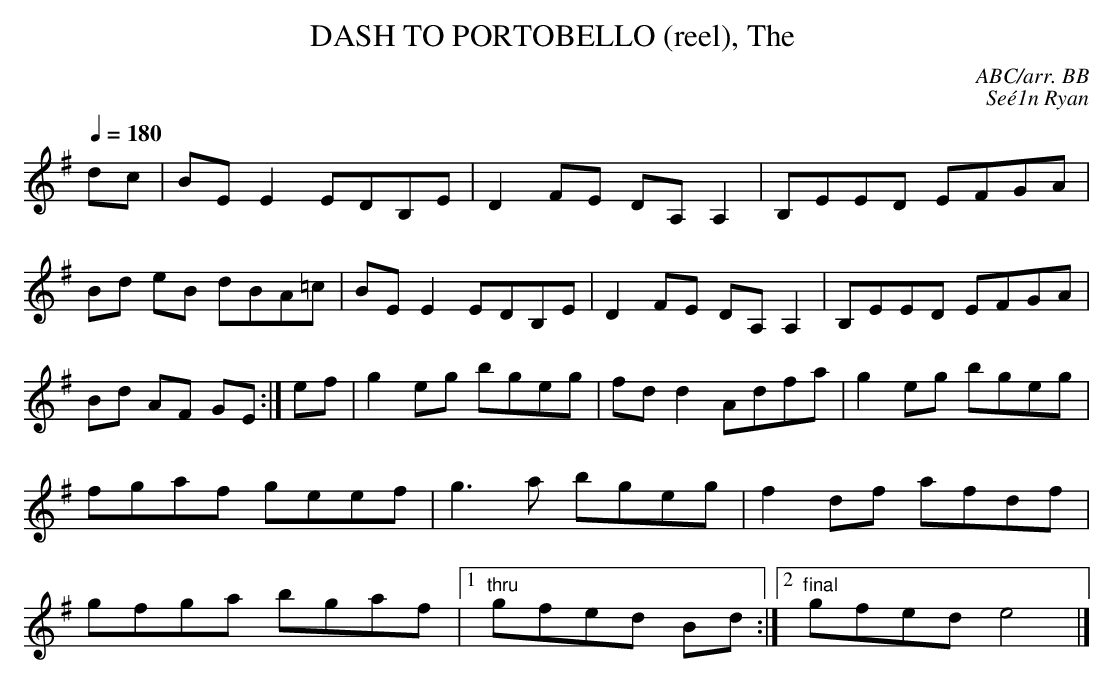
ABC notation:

X:1
T:DASH TO PORTOBELLO (reel), The \
C:ABC/arr. BB\
C:Se\'e1n Ryan\
Q:1/4=180\
L:1/8\
M:C\
K:Em\
dc|BEE2 EDB,E|D2FE DA,A,2|B,EED EFGA|Bd eB dBA=c|\
BEE2 EDB,E|D2FE DA,A,2|B,EED EFGA|Bd AF GE:|\
ef|g2eg bgeg|fdd2 Adfa|g2eg bgeg|fgaf geef|\
g3a bgeg|f2df afdf|gfga bgaf|1 "thru"gfed Bd :|\\
[2 "final"gfed e4|]\
\
\
